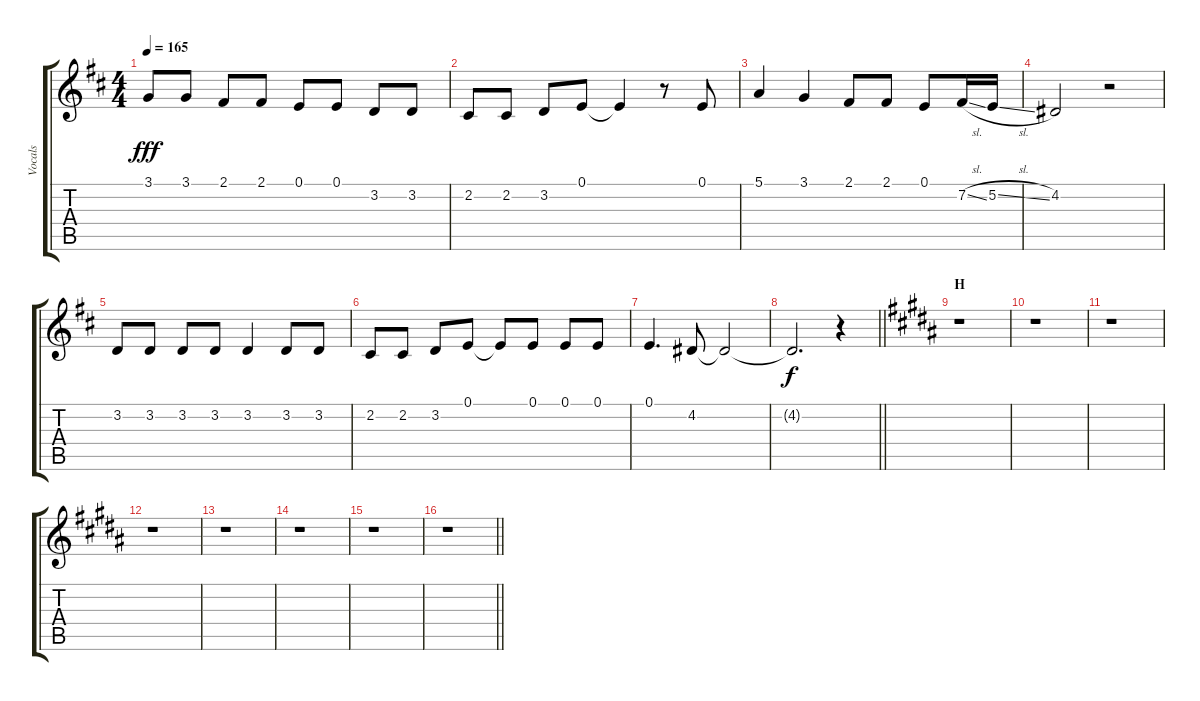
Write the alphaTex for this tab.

\track ("Vocals" "Vocals") {instrument voiceoohs}
\staff {score tabs}
\tuning (E4 B3 G3 D3 A2 E2) {hide}
\ts (4 4)
\tempo 165
\clef g2
\ks d
3.1.8{dy fff} 3.1.8 2.1.8 2.1.8 0.1.8 0.1.8 3.2.8 3.2.8 |
2.2.8 2.2.8 3.2.8 0.1.8 0.1{t}.4 r.8 0.1.8 |
5.1.4 3.1.4 2.1.8 2.1.8 0.1.8 7.2{sl}.16 5.2{sl}.16 |
4.2.2 r.2 |
3.2.8 3.2.8 3.2.8 3.2.8 3.2.4 3.2.8 3.2.8 |
2.2.8 2.2.8 3.2.8 0.1.8 0.1{t}.8 0.1.8 0.1.8 0.1.8 |
0.1.4{d} 4.2.8 4.2{t}.2 |
\barLineRight lightlight
4.2{t}.2{d dy f} r.4 |
\section ("" "H")
\ks b
r.1 |
r.1 |
r.1 |
r.1 |
r.1 |
r.1 |
r.1 |
\barLineRight lightlight
r.1
